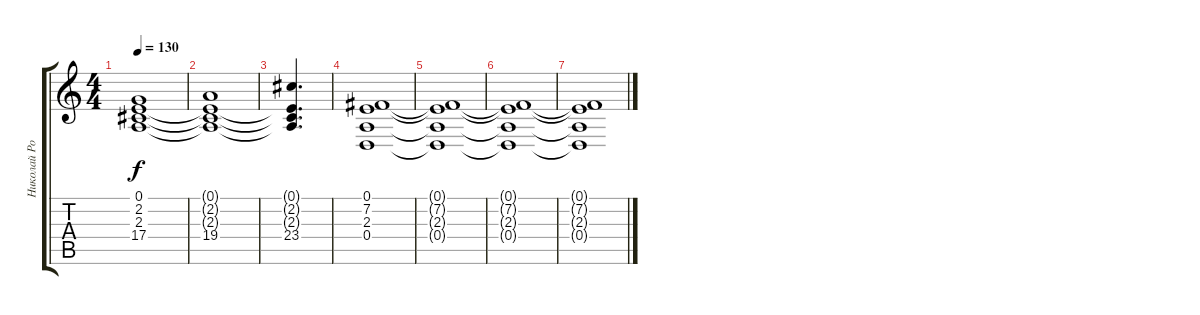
\track ("Николай Ростовский (клавишные 1)" "Николай Ро") {instrument synthstrings1}
\staff {score tabs}
\tuning (E4 B3 G3 D3 A2 E2) {hide}
\ts (4 4)
\tempo 130
\clef g2
\ks c
(0.1{t} 2.2{t} 2.3{t} 17.4).1{dy f} |
(0.1{t} 2.2{t} 2.3{t} 19.4).1 |
(0.1{t} 2.2{t} 2.3{t} 23.4).4{d} |
(0.1 7.2 2.3 0.4).1 |
(0.1{t} 7.2{t} 2.3{t} 0.4{t}).1 |
(0.1{t} 7.2{t} 2.3{t} 0.4{t}).1{volume 0} |
(0.1{t} 7.2{t} 2.3{t} 0.4{t}).1
